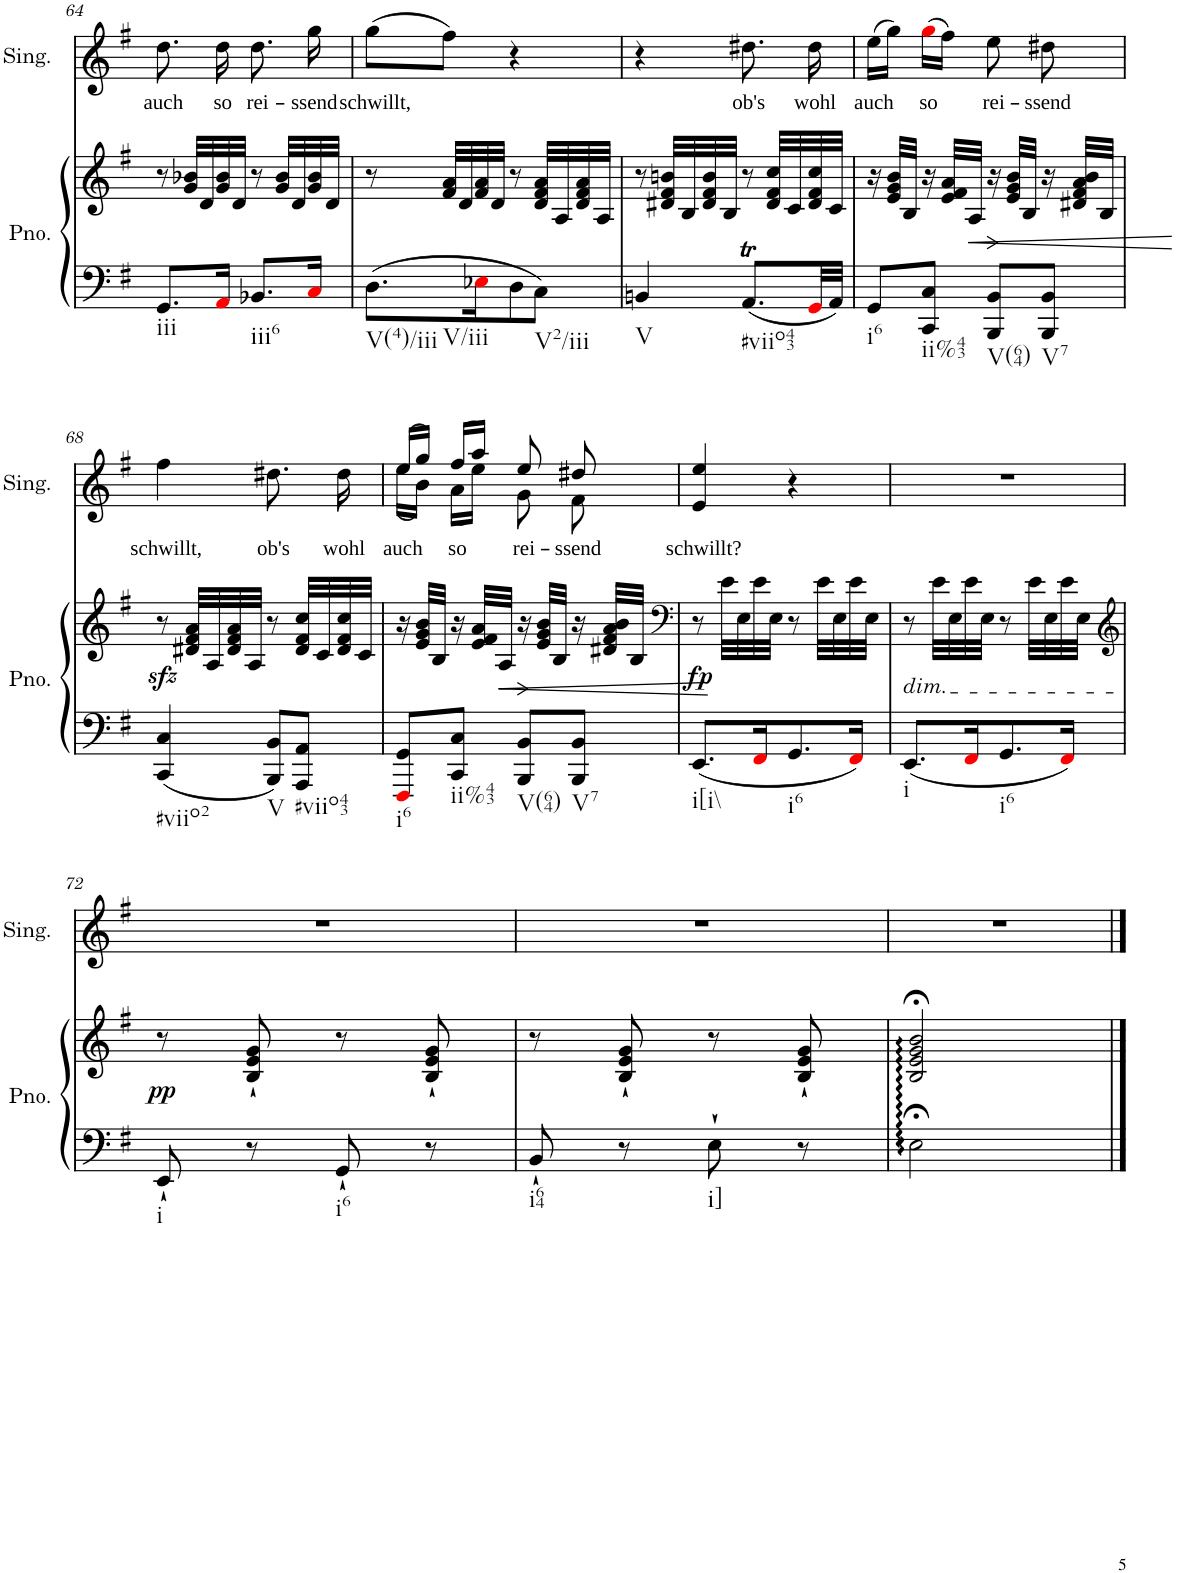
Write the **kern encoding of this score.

**kern	**kern	**dynam	**kern	**text
*part2	*part2	*part2	*part1	*part1
*staff3	*staff2	*staff2/3	*staff1	*staff1
*I"Pianoforte	*	*	*I"Singstimme	*
*I'Pno.	*	*	*I'Sing.	*
!!LO:PB:g=z
*clefF4	*clefG2	*	*clefG2	*
*k[f#]	*k[f#]	*	*k[f#]	*
*M2/4	*M2/4	*	*M2/4	*
=64	=64	=64	=64	=64
!LO:TX:b:t=iii	!	!	!	!
!	!	!	!	!LO:LY:b
8.GG/L	8r	.	8.dd\	auch
.	32g/ 32b-X/LLL	.	.	.
.	32d/	.	.	.
!	!	!	!	!LO:LY:b
16AAi/Jk	32g/ 32b-/	.	16dd\	so
.	32d/JJJ	.	.	.
!LO:TX:b:t=iii6	!	!	!	!
!	!	!	!	!LO:LY:b
8.BB-X/L	8r	.	8.dd\	rei-
.	32g/ 32b-/LLL	.	.	.
.	32d/	.	.	.
!	!	!	!	!LO:LY:b
16Ci/Jk	32g/ 32b-/	.	16gg\	-ssend
.	32d/JJJ	.	.	.
=65	=65	=65	=65	=65
!LO:TX:b:t=V(4)/iii	!	!	!	!
!LO:TX:b:t=V/iii	!	!	!	!
!	!	!	!	!LO:LY:b
8.D\L	8r	.	(8gg\L	schwillt,
.	32f#/ 32a/LLL	.	8ff#\J)	.
.	32d/	.	.	.
16E-Xi\K	32f#/ 32a/	.	.	.
.	32d/JJJ	.	.	.
8D\	8r	.	4r	.
!LO:TX:b:t=V2/iii	!	!	!	!
8C\J	32d/ 32f#/ 32a/LLL	.	.	.
.	32A/	.	.	.
.	32d/ 32f#/ 32a/	.	.	.
.	32A/JJJ	.	.	.
=66	=66	=66	=66	=66
!LO:TX:b:t=V	!	!	!	!
4BBn/	8r	.	4r	.
.	32d#X/ 32f#/ 32bn/LLL	.	.	.
.	32B/	.	.	.
.	32d#/ 32f#/ 32b/	.	.	.
.	32B/JJJ	.	.	.
!LO:TX:b:t=#viio43	!	!	!	!
!	!	!	!	!LO:LY:b
8.AAT/L	8r	.	8.dd#X\	ob's
.	32d#/ 32f#/ 32cc/LLL	.	.	.
.	32c/	.	.	.
!	!	!	!	!LO:LY:b
32GGi/LL	32d#/ 32f#/ 32cc/	.	16dd#\	wohl
32AA/JJJ	32c/JJJ	.	.	.
=67	=67	=67	=67	=67
!LO:TX:b:t=i6	!	!	!	!
!	!	!	!	!LO:LY:b
8GG/L	16r	.	(16ee\LL	auch
.	32e/ 32g/ 32b/LLL	.	16gg\JJ)	.
.	32B/JJJ	.	.	.
!LO:TX:b:t=ii%43	!	!	!	!
!	!	!	!	!LO:LY:b
8CC/ 8C/J	16r	.	(16ggi\LL	so
.	32e/ 32f#/ 32a/LLL	.	16ff#\JJ)	.
!	!	!LO:HP:b	!	!
.	32A/JJJ	<	.	.
!LO:TX:b:t=V(64)	!	!	!	!
!	!	!LO:HP:n=1:b	!	!LO:LY:b
8BBB/ 8BB/L	16r	[ >	8ee\	rei-
.	32e/ 32g/ 32b/LLL	]	.	.
.	32B/JJJ	.	.	.
!LO:TX:b:t=V7	!	!	!	!
!	!	!	!	!LO:LY:b
8BBB/ 8BB/J	16r	.	8dd#X\	-ssend
.	32d#X/ 32f#/ 32a/ 32b/LLL	.	.	.
.	32B/JJJ	.	.	.
!!LO:LB:g=z
=68	=68	=68	=68	=68
!LO:TX:b:t=#viio2	!	!	!	!
!	!	!LO:DY:b	!	!LO:LY:b
4CC/ 4C/	8r	sfz	4ff#\	schwillt,
.	32d#X/ 32f#/ 32a/LLL	.	.	.
.	32A/	.	.	.
.	32d#/ 32f#/ 32a/	.	.	.
.	32A/JJJ	.	.	.
!LO:TX:b:t=V	!	!	!	!
!	!	!	!	!LO:LY:b
8BBB/ 8BB/L	8r	.	8.dd#X\	ob's
!LO:TX:b:t=#viio43	!	!	!	!
8AAA/ 8AA/J	32d#/ 32f#/ 32cc/LLL	.	.	.
.	32c/	.	.	.
!	!	!	!	!LO:LY:b
.	32d#/ 32f#/ 32cc/	.	16dd#\	wohl
.	32c/JJJ	.	.	.
=69	=69	=69	=69	=69
!LO:TX:b:t=i6	!	!	!	!
!	!	!	!	!LO:LY:b
*	*	*	*^	*
8FFF#i/ 8GG/L	16r	.	(16ee/LL	(16ee\LL	auch
.	32e/ 32g/ 32b/LLL	.	16gg/JJ)	16b\JJ)	.
.	32B/JJJ	.	.	.	.
!LO:TX:b:t=ii%43	!	!	!	!	!
!	!	!	!	!	!LO:LY:b
8CC/ 8C/J	16r	.	(16ff#/LL	(16a\LL	so
.	32e/ 32f#/ 32a/LLL	.	16aa/JJ)	16ee\JJ)	.
!	!	!LO:HP:b	!	!	!
.	32A/JJJ	<	.	.	.
!LO:TX:b:t=V(64)	!	!	!	!	!
!	!	!LO:HP:n=1:b	!	!	!LO:LY:b
8BBB/ 8BB/L	16r	[ >	8ee/	8g\	rei-
.	32e/ 32g/ 32b/LLL	]	.	.	.
.	32B/JJJ	.	.	.	.
!LO:TX:b:t=V7	!	!	!	!	!
!	!	!	!	!	!LO:LY:b
8BBB/ 8BB/J	16r	.	8dd#X/	8f#\	-ssend
.	32d#X/ 32f#/ 32a/ 32b/LLL	.	.	.	.
.	32B/JJJ	.	.	.	.
*	*	*	*v	*v	*
=70	=70	=70	=70	=70
*	*clefF4	*	*	*
!LO:TX:b:t=i[i\\	!	!	!	!
!	!	!LO:DY:b	!	!LO:LY:b
8.EE/L	8r	fp	4e/ 4ee/	schwillt?
.	32e\LLL	.	.	.
.	32E\	.	.	.
16FF#i/K	32e\	.	.	.
.	32E\JJJ	.	.	.
!LO:TX:b:t=i6	!	!	!	!
8.GG/	8r	.	4r	.
.	32e\LLL	.	.	.
.	32E\	.	.	.
16FF#i/Jk	32e\	.	.	.
.	32E\JJJ	.	.	.
=71	=71	=71	=71	=71
!	!LO:TX:b:i:t=dim.	!	!	!
!LO:TX:b:t=i	!	!	!	!
8.EE/L	8r	.	2r	.
.	32e\LLL	.	.	.
.	32E\	.	.	.
16FF#i/K	32e\	.	.	.
.	32E\JJJ	.	.	.
!LO:TX:b:t=i6	!	!	!	!
8.GG/	8r	.	.	.
.	32e\LLL	.	.	.
.	32E\	.	.	.
16FF#i/Jk	32e\	.	.	.
.	32E\JJJ	.	.	.
!!LO:LB:g=z
=72	=72	=72	=72	=72
*	*clefG2	*	*	*
!LO:TX:b:t=i	!	!	!	!
!	!	!LO:DY:b	!	!
8EE`/	8r	pp	2r	.
8r	8B/` 8e/` 8g/`	.	.	.
!LO:TX:b:t=i6	!	!	!	!
8GG`/	8r	.	.	.
8r	8B/` 8e/` 8g/`	.	.	.
=73	=73	=73	=73	=73
!LO:TX:b:t=i64	!	!	!	!
8BB`/	8r	.	2r	.
8r	8B/` 8e/` 8g/`	.	.	.
!LO:TX:b:t=i]	!	!	!	!
8E`\	8r	.	.	.
8r	8B/` 8e/` 8g/`	.	.	.
=74	=74	=74	=74	=74
2E:;<\	2B/:;< 2e/:;< 2g/:;< 2b/:;<	.	2r	.
==	==	==	==	==
*-	*-	*-	*-	*-
